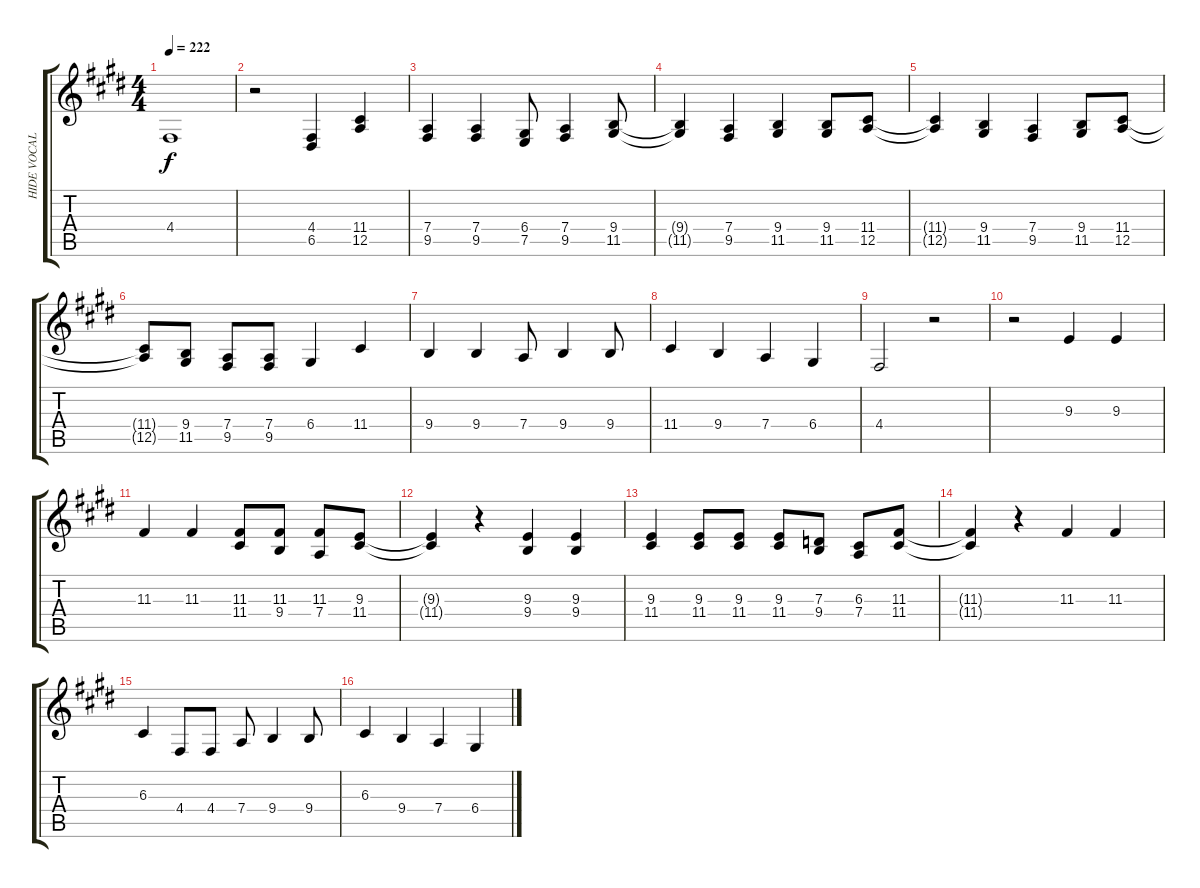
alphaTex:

\track ("HIDE VOCAL" "HIDE VOCAL") {instrument oboe}
\staff {score tabs}
\tuning (E4 B3 G3 D3 A2 E2) {hide}
\ts (4 4)
\tempo 222
\clef g2
\ks c#minor
4.4.1{dy f} |
r.2 (4.4 6.5).4 (11.4 12.5).4 |
(7.4 9.5).4 (7.4 9.5).4 (6.4 7.5).8 (7.4 9.5).4 (9.4 11.5).8 |
(9.4{t} 11.5{t}).4 (7.4 9.5).4 (9.4 11.5).4 (9.4 11.5).8 (11.4 12.5).8 |
(11.4{t} 12.5{t}).4 (9.4 11.5).4 (7.4 9.5).4 (9.4 11.5).8 (11.4 12.5).8 |
(11.4{t} 12.5{t}).8 (9.4 11.5).8 (7.4 9.5).8 (7.4 9.5).8 6.4.4 11.4.4 |
9.4.4 9.4.4 7.4.8 9.4.4 9.4.8 |
11.4.4 9.4.4 7.4.4 6.4.4 |
4.4.2 r.2 |
r.2 9.3.4 9.3.4 |
11.3.4 11.3.4 (11.3 11.4).8 (11.3 9.4).8 (11.3 7.4).8 (9.3 11.4).8 |
(9.3{t} 11.4{t}).4 r.4 (9.3 9.4).4 (9.3 9.4).4 |
(9.3 11.4).4 (9.3 11.4).8 (9.3 11.4).8 (9.3 11.4).8 (7.3 9.4).8 (6.3 7.4).8 (11.3 11.4).8 |
(11.3{t} 11.4{t}).4 r.4 11.3.4 11.3.4 |
6.3.4 4.4.8 4.4.8 7.4.8 9.4.4 9.4.8 |
6.3.4 9.4.4 7.4.4 6.4.4
